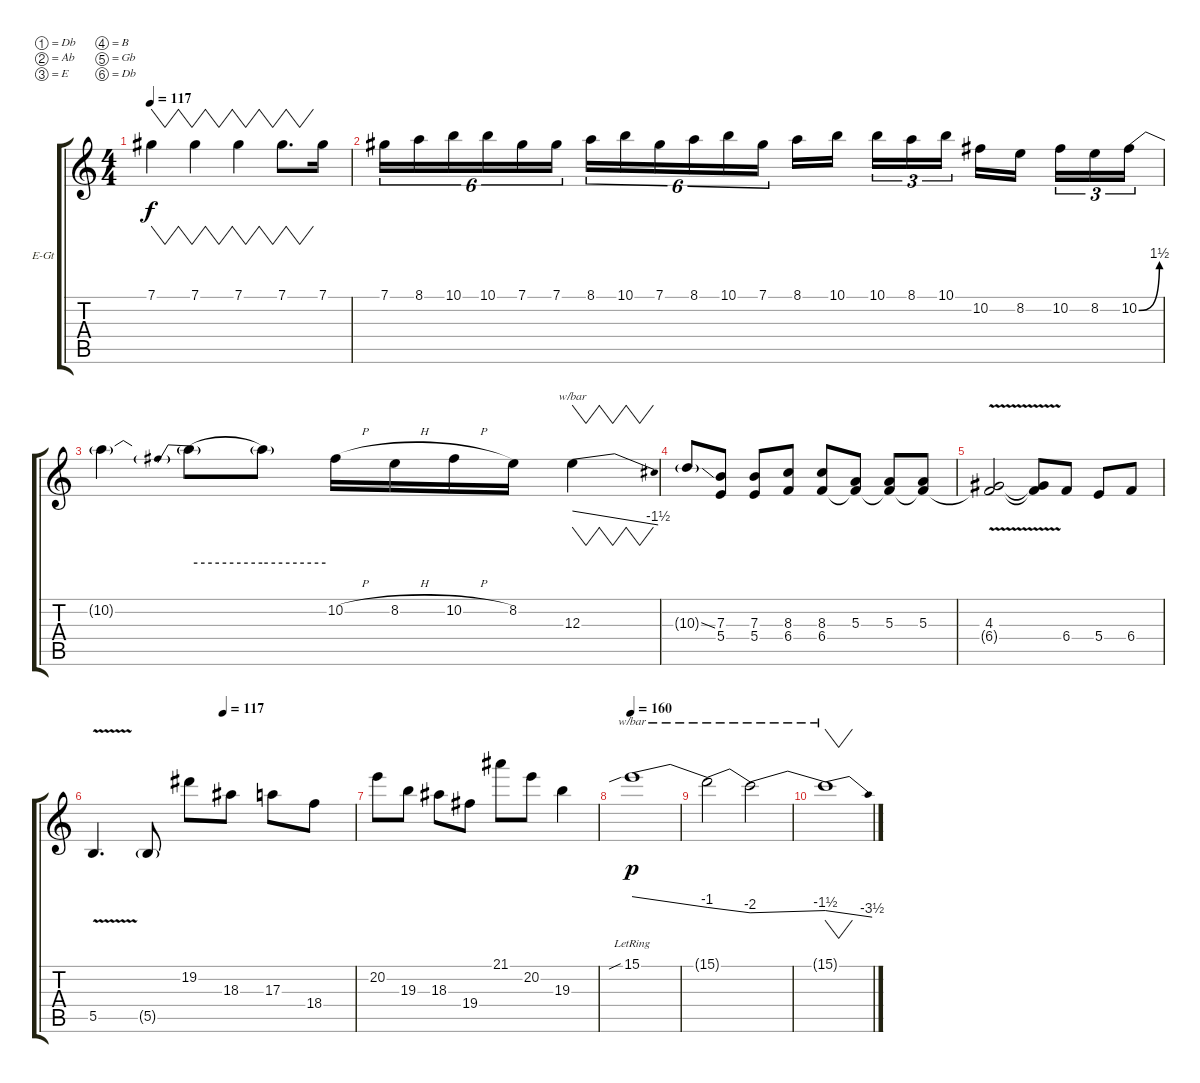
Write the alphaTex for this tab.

\defaultSystemsLayout 4
\bracketExtendMode groupsimilarinstruments
\firstSystemTrackNameOrientation horizontal
\otherSystemsTrackNameOrientation horizontal
\track ("Electric Guitar" "E-Gt") {instrument distortionguitar}
\staff {score tabs}
\tuning (Db4 Ab3 E3 B2 Gb2 Db2)
\ts (4 4)
\tempo 117
\clef g2
\ks c
7.1.4{vw dy f} 7.1.4{vw} 7.1.4{vw} 7.1.8{vw d} 7.1.16 |
7.1.16{tu (6 4)} 8.1.16{tu (6 4)} 10.1.16{tu (6 4)} 10.1.16{tu (6 4)} 7.1.16{tu (6 4)} 7.1.16{tu (6 4)} 8.1.16{tu (6 4)} 10.1.16{tu (6 4)} 7.1.16{tu (6 4)} 8.1.16{tu (6 4)} 10.1.16{tu (6 4)} 7.1.16{tu (6 4)} 8.1.16 10.1.16 10.1.16{tu (3 2)} 8.1.16{tu (3 2)} 10.1.16{tu (3 2)} 10.2.16 8.2.16 10.2.16{tu (3 2)} 8.2.16{tu (3 2)} 10.2{be (bend 0 0 60 6)}.16{tu (3 2)} |
10.2{t}.4 10.2{be (prebend 0 6 60 6) t}.8 10.2{be (hold 0 6 60 6) t}.8 10.2{h}.16 8.2{h}.16 10.2{h}.16 8.2.16 12.3.4{vw tbe (dive default 17.4 0 60 -6)} |
10.3{ss g}.8 (7.3 5.4).8 (7.3 5.4).8 (8.3 6.4).8 (8.3 6.4).8 (5.3 6.4{t}).8 (5.3 6.4{t}).8 (5.3 6.4{t}).8 |
(4.3{v} 6.4{t}).2 (4.3{v t} 6.4{t}).8 6.4.8 5.4.8 6.4.8 |
\tempo (117 0.5)
5.5{v}.4{d} 5.5{g}.8 19.2.8 18.3.8 17.3.8 18.4.8 |
20.2.8 19.3.8 18.3.8 19.4.8 21.1.8 20.2.8 19.3.4 |
\tempo 160
15.1{sib lr}.1{tbe (dive default 0 0 60 -4) dy p} |
15.1{t}.2{tbe (dive default 0 -4 45 -8)} 15.1{t}.2{tbe (dive default 19.8 -8 60 -6)} |
15.1{t}.1{vw tbe (dive default 0 -6 0.6 -14)}
